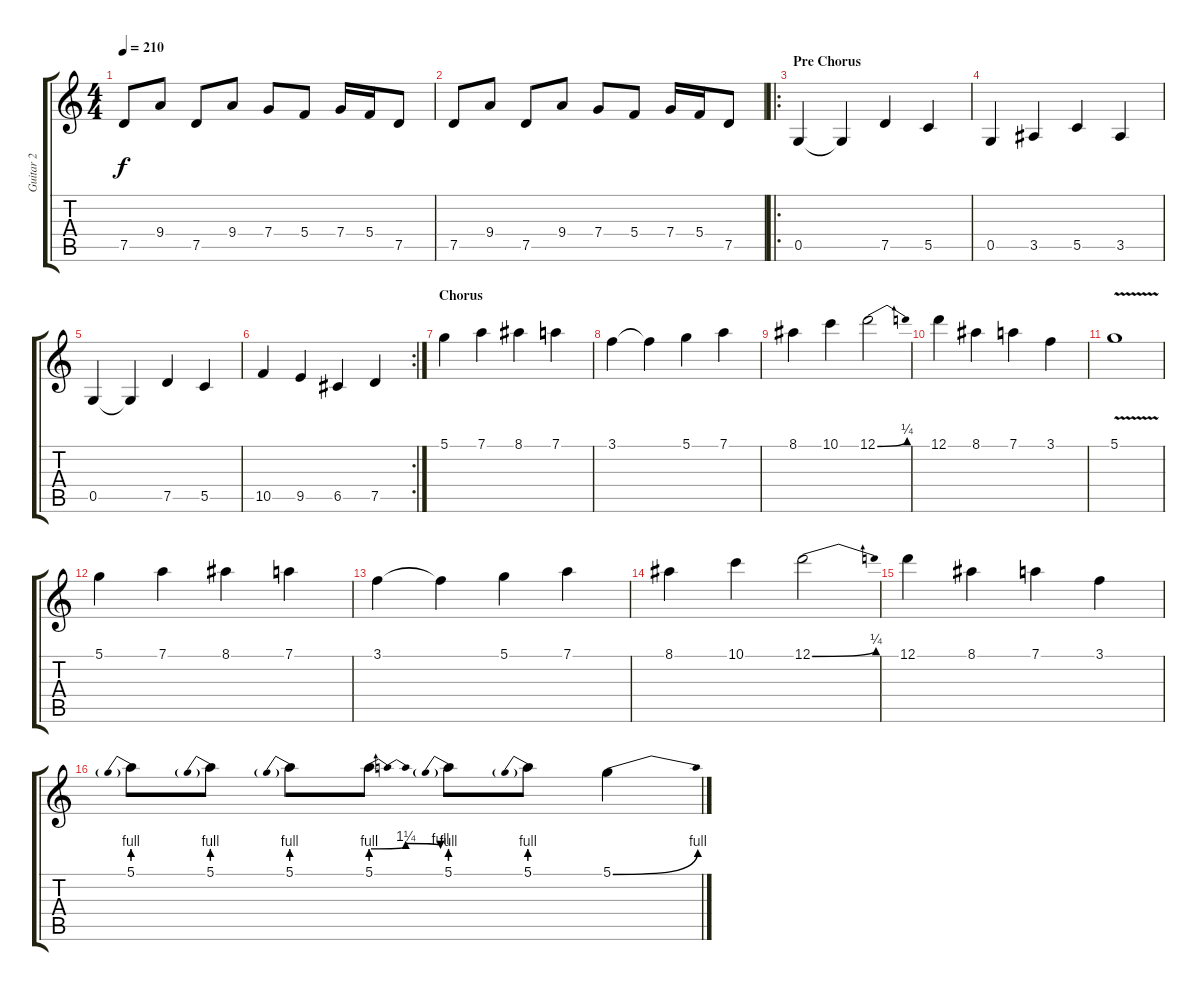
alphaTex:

\track ("Guitar 2" "Guitar 2") {instrument overdrivenguitar}
\staff {score tabs}
\tuning (D4 A3 F3 C3 G2 D2) {hide}
\ts (4 4)
\tempo 210
\clef g2
\ks c
7.5.8{dy f} 9.4.8 7.5.8 9.4.8 7.4.8 5.4.8 7.4.16 5.4.16 7.5.8 |
7.5.8 9.4.8 7.5.8 9.4.8 7.4.8 5.4.8 7.4.16 5.4.16 7.5.8 |
\ro
\section ("" "Pre Chorus")
0.5.4 0.5{t}.4 7.5.4 5.5.4 |
0.5.4 3.5.4 5.5.4 3.5.4 |
0.5.4 0.5{t}.4 7.5.4 5.5.4 |
\rc 2
10.5.4 9.5.4 6.5.4 7.5.4 |
\section ("" "Chorus")
5.1.4 7.1.4 8.1.4 7.1.4 |
3.1.4 3.1{t}.4 5.1.4 7.1.4 |
8.1.4 10.1.4 12.1{be (bend 0 0 60 1)}.2 |
12.1.4 8.1.4 7.1.4 3.1.4 |
5.1{v}.1 |
5.1.4 7.1.4 8.1.4 7.1.4 |
3.1.4 3.1{t}.4 5.1.4 7.1.4 |
8.1.4 10.1.4 12.1{be (bend 0 0 60 1)}.2 |
12.1.4 8.1.4 7.1.4 3.1.4 |
5.1{be (prebend 0 4 60 4)}.8 5.1{be (prebend 0 4 60 4)}.8 5.1{be (prebend 0 4 60 4)}.8 5.1{be (bendrelease 0 4 54 5 54 5 60 4)}.8 5.1{be (prebend 0 4 60 4)}.8 5.1{be (prebend 0 4 60 4)}.8 5.1{be (bend 0 0 60 4)}.4
